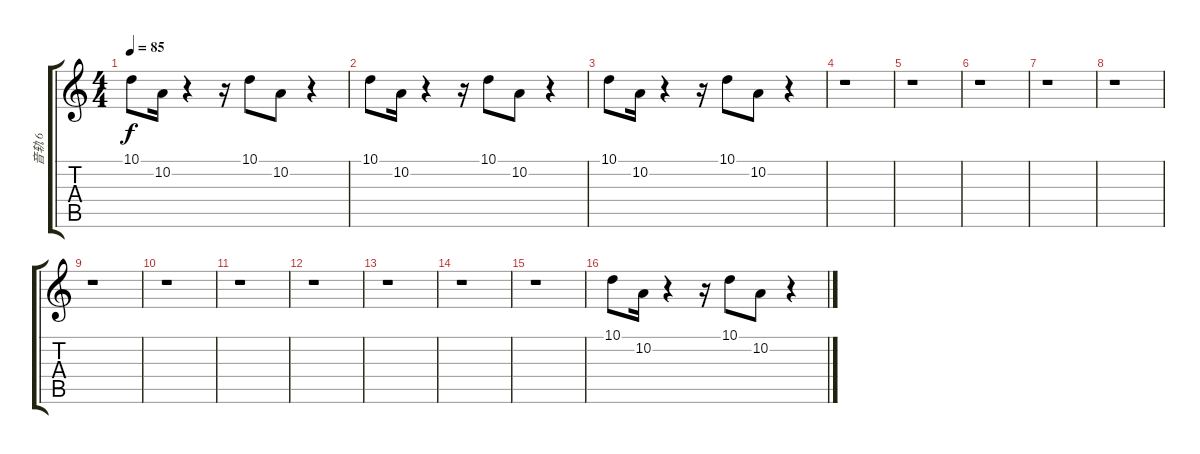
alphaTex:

\track ("音轨 6" "音轨 6") {instrument stringensemble1}
\staff {score tabs}
\tuning (E4 B3 G3 D3 A2 E2) {hide}
\ts (4 4)
\tempo 85
\clef g2
\ks c
10.1.8{dy f} 10.2.16 r.4 r.16 10.1.8 10.2.8 r.4 |
10.1.8 10.2.16 r.4 r.16 10.1.8 10.2.8 r.4 |
10.1.8 10.2.16 r.4 r.16 10.1.8 10.2.8 r.4 |
r.1 |
r.1 |
r.1 |
r.1 |
r.1 |
r.1 |
r.1 |
r.1 |
r.1 |
r.1 |
r.1 |
r.1 |
10.1.8 10.2.16 r.4 r.16 10.1.8 10.2.8 r.4
